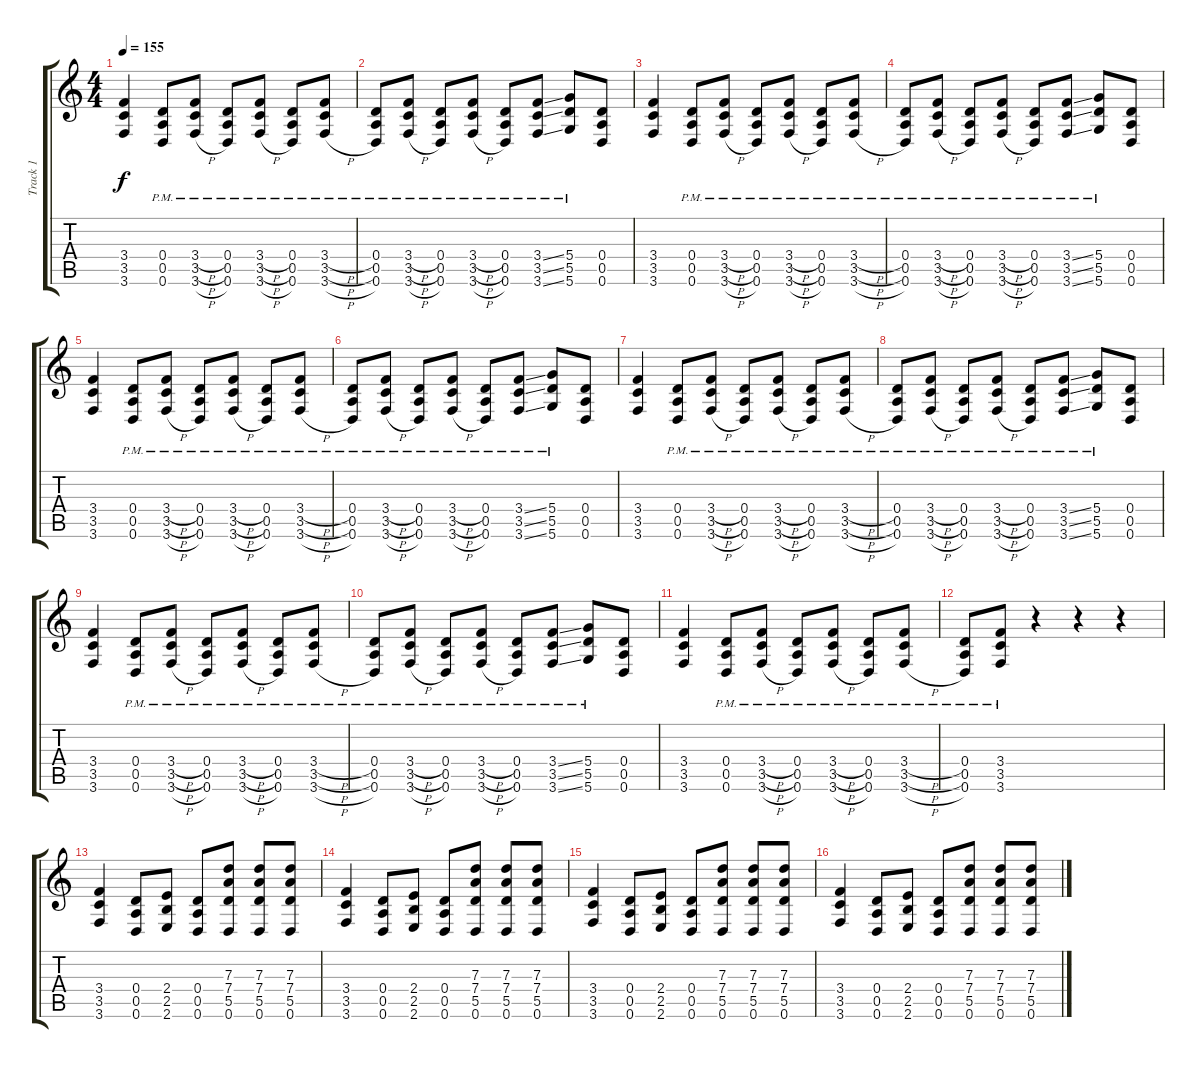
\track ("Track 1" "Track 1") {instrument distortionguitar}
\staff {score tabs}
\tuning (E4 B3 G3 D3 A2 D2) {hide}
\ts (4 4)
\tempo 155
\clef g2
\ks c
(3.4 3.5 3.6).4{dy f} (0.4{pm} 0.5{pm} 0.6{pm}).8 (3.4{h pm} 3.5{h pm} 3.6{h pm}).8 (0.4{pm} 0.5{pm} 0.6{pm}).8 (3.4{h pm} 3.5{h pm} 3.6{h pm}).8 (0.4{pm} 0.5{pm} 0.6{pm}).8 (3.4{h pm} 3.5{h pm} 3.6{h pm}).8 |
(0.4{pm} 0.5{pm} 0.6{pm}).8 (3.4{h pm} 3.5{h pm} 3.6{h pm}).8 (0.4{pm} 0.5{pm} 0.6{pm}).8 (3.4{h pm} 3.5{h pm} 3.6{h pm}).8 (0.4{pm} 0.5{pm} 0.6{pm}).8 (3.4{ss pm} 3.5{ss pm} 3.6{ss pm}).8 (5.4{pm} 5.5{pm} 5.6{pm}).8 (0.4 0.5 0.6).8 |
(3.4 3.5 3.6).4 (0.4{pm} 0.5{pm} 0.6{pm}).8 (3.4{h pm} 3.5{h pm} 3.6{h pm}).8 (0.4{pm} 0.5{pm} 0.6{pm}).8 (3.4{h pm} 3.5{h pm} 3.6{h pm}).8 (0.4{pm} 0.5{pm} 0.6{pm}).8 (3.4{h pm} 3.5{h pm} 3.6{h pm}).8 |
(0.4{pm} 0.5{pm} 0.6{pm}).8 (3.4{h pm} 3.5{h pm} 3.6{h pm}).8 (0.4{pm} 0.5{pm} 0.6{pm}).8 (3.4{h pm} 3.5{h pm} 3.6{h pm}).8 (0.4{pm} 0.5{pm} 0.6{pm}).8 (3.4{ss pm} 3.5{ss pm} 3.6{ss pm}).8 (5.4{pm} 5.5{pm} 5.6{pm}).8 (0.4 0.5 0.6).8 |
(3.4 3.5 3.6).4 (0.4{pm} 0.5{pm} 0.6{pm}).8 (3.4{h pm} 3.5{h pm} 3.6{h pm}).8 (0.4{pm} 0.5{pm} 0.6{pm}).8 (3.4{h pm} 3.5{h pm} 3.6{h pm}).8 (0.4{pm} 0.5{pm} 0.6{pm}).8 (3.4{h pm} 3.5{h pm} 3.6{h pm}).8 |
(0.4{pm} 0.5{pm} 0.6{pm}).8 (3.4{h pm} 3.5{h pm} 3.6{h pm}).8 (0.4{pm} 0.5{pm} 0.6{pm}).8 (3.4{h pm} 3.5{h pm} 3.6{h pm}).8 (0.4{pm} 0.5{pm} 0.6{pm}).8 (3.4{ss pm} 3.5{ss pm} 3.6{ss pm}).8 (5.4{pm} 5.5{pm} 5.6{pm}).8 (0.4 0.5 0.6).8 |
(3.4 3.5 3.6).4 (0.4{pm} 0.5{pm} 0.6{pm}).8 (3.4{h pm} 3.5{h pm} 3.6{h pm}).8 (0.4{pm} 0.5{pm} 0.6{pm}).8 (3.4{h pm} 3.5{h pm} 3.6{h pm}).8 (0.4{pm} 0.5{pm} 0.6{pm}).8 (3.4{h pm} 3.5{h pm} 3.6{h pm}).8 |
(0.4{pm} 0.5{pm} 0.6{pm}).8 (3.4{h pm} 3.5{h pm} 3.6{h pm}).8 (0.4{pm} 0.5{pm} 0.6{pm}).8 (3.4{h pm} 3.5{h pm} 3.6{h pm}).8 (0.4{pm} 0.5{pm} 0.6{pm}).8 (3.4{ss pm} 3.5{ss pm} 3.6{ss pm}).8 (5.4{pm} 5.5{pm} 5.6{pm}).8 (0.4 0.5 0.6).8 |
(3.4 3.5 3.6).4 (0.4{pm} 0.5{pm} 0.6{pm}).8 (3.4{h pm} 3.5{h pm} 3.6{h pm}).8 (0.4{pm} 0.5{pm} 0.6{pm}).8 (3.4{h pm} 3.5{h pm} 3.6{h pm}).8 (0.4{pm} 0.5{pm} 0.6{pm}).8 (3.4{h pm} 3.5{h pm} 3.6{h pm}).8 |
(0.4{pm} 0.5{pm} 0.6{pm}).8 (3.4{h pm} 3.5{h pm} 3.6{h pm}).8 (0.4{pm} 0.5{pm} 0.6{pm}).8 (3.4{h pm} 3.5{h pm} 3.6{h pm}).8 (0.4{pm} 0.5{pm} 0.6{pm}).8 (3.4{ss pm} 3.5{ss pm} 3.6{ss pm}).8 (5.4{pm} 5.5{pm} 5.6{pm}).8 (0.4 0.5 0.6).8 |
(3.4 3.5 3.6).4 (0.4{pm} 0.5{pm} 0.6{pm}).8 (3.4{h pm} 3.5{h pm} 3.6{h pm}).8 (0.4{pm} 0.5{pm} 0.6{pm}).8 (3.4{h pm} 3.5{h pm} 3.6{h pm}).8 (0.4{pm} 0.5{pm} 0.6{pm}).8 (3.4{h pm} 3.5{h pm} 3.6{h pm}).8 |
(0.4{pm} 0.5{pm} 0.6{pm}).8 (3.4{pm} 3.5{pm} 3.6{pm}).8 r.4 r.4 r.4 |
(3.4 3.5 3.6).4 (0.4 0.5 0.6).8 (2.4 2.5 2.6).8 (0.4 0.5 0.6).8 (7.3 7.4 5.5 0.6).8 (7.3 7.4 5.5 0.6).8 (7.3 7.4 5.5 0.6).8 |
(3.4 3.5 3.6).4 (0.4 0.5 0.6).8 (2.4 2.5 2.6).8 (0.4 0.5 0.6).8 (7.3 7.4 5.5 0.6).8 (7.3 7.4 5.5 0.6).8 (7.3 7.4 5.5 0.6).8 |
(3.4 3.5 3.6).4 (0.4 0.5 0.6).8 (2.4 2.5 2.6).8 (0.4 0.5 0.6).8 (7.3 7.4 5.5 0.6).8 (7.3 7.4 5.5 0.6).8 (7.3 7.4 5.5 0.6).8 |
(3.4 3.5 3.6).4 (0.4 0.5 0.6).8 (2.4 2.5 2.6).8 (0.4 0.5 0.6).8 (7.3 7.4 5.5 0.6).8 (7.3 7.4 5.5 0.6).8 (7.3 7.4 5.5 0.6).8
